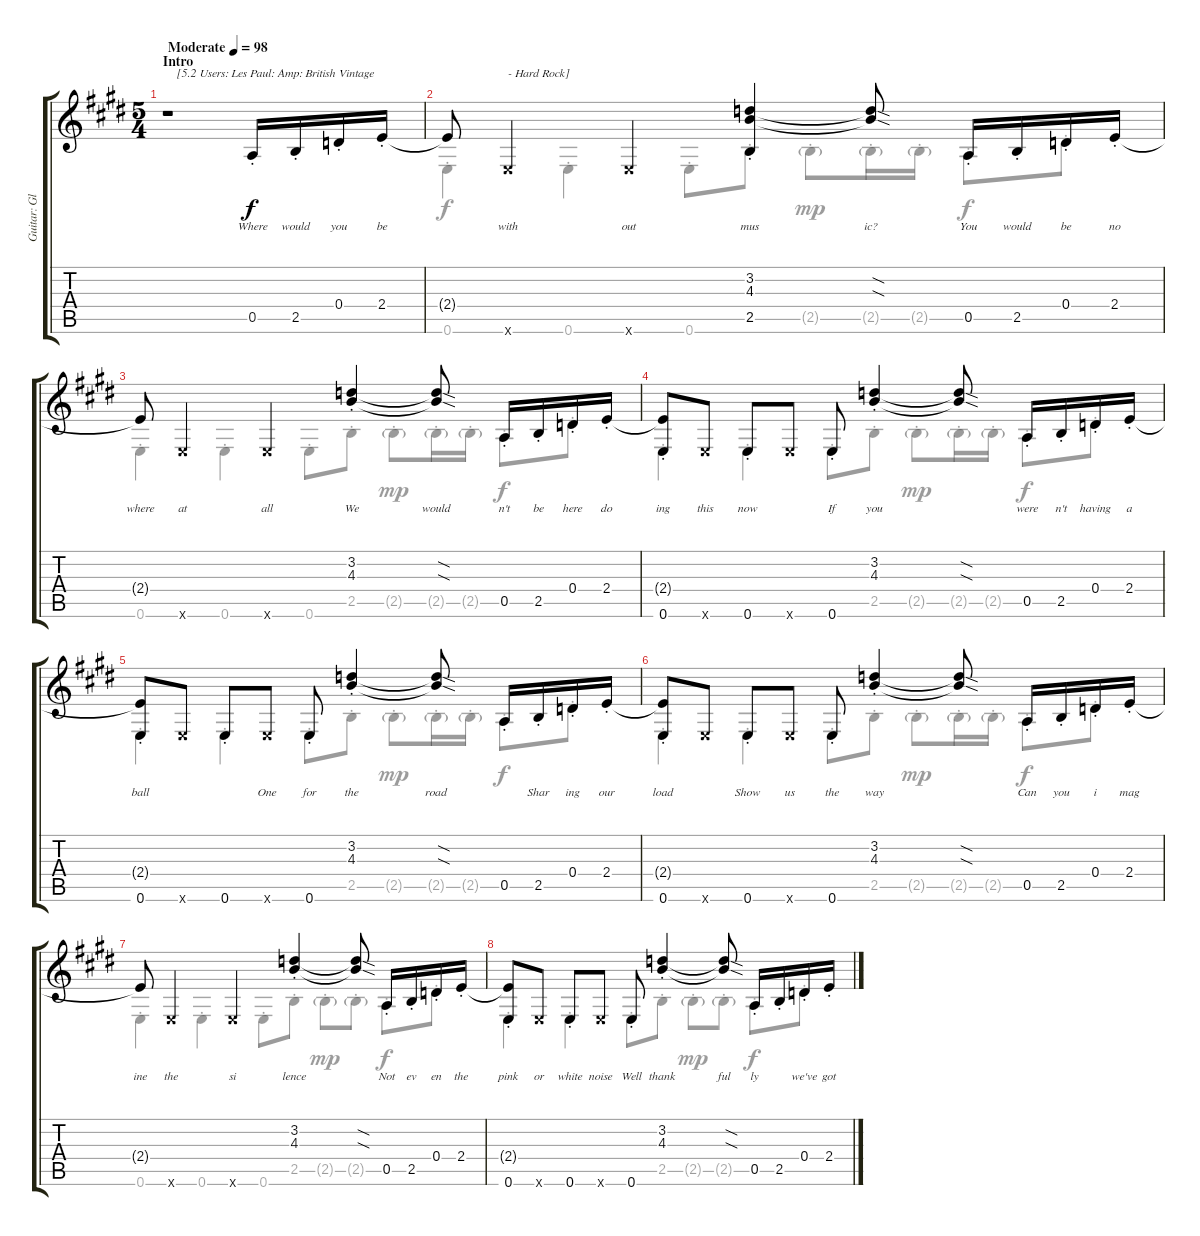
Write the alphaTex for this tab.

\track ("Guitar: Glenn" "Guitar: Gl") {instrument electricguitarclean}
\staff {score tabs}
\tuning (E4 B3 G3 D3 A2 E2) {hide}
\voice
\ts (5 4)
\section ("" "Intro")
\tempo (98 "Moderate")
\clef g2
\ks e
r.1{txt "   [5.2 Users: Les Paul: Amp: British Vintage" dy f instrument electricguitarclean} 0.5{st}.16{lyrics (0 "Where") lyrics (1 "") lyrics (2 "") lyrics (3 "") lyrics (4 "")} 2.5{st}.16{lyrics (0 "would") lyrics (1 "") lyrics (2 "") lyrics (3 "") lyrics (4 "")} 0.4{st}.16{lyrics (0 "you") lyrics (1 "") lyrics (2 "") lyrics (3 "") lyrics (4 "")} 2.4{st}.16{lyrics (0 "be") lyrics (1 "") lyrics (2 "") lyrics (3 "") lyrics (4 "")} |
2.4{t}.8{lyrics (0 "") lyrics (1 "") lyrics (2 "") lyrics (3 "") lyrics (4 "")} 0.6{x}.4{txt "- Hard Rock]" lyrics (0 "with") lyrics (1 "") lyrics (2 "") lyrics (3 "") lyrics (4 "")} 0.6{x}.4{lyrics (0 "out") lyrics (1 "") lyrics (2 "") lyrics (3 "") lyrics (4 "")} (3.2{st} 4.3{st} 2.5{st}).4{lyrics (0 "mus") lyrics (1 "") lyrics (2 "") lyrics (3 "") lyrics (4 "")} (3.2{sod t} 4.3{sod t}).8{lyrics (0 "ic?") lyrics (1 "") lyrics (2 "") lyrics (3 "") lyrics (4 "")} 0.5{st}.16{lyrics (0 "You") lyrics (1 "") lyrics (2 "") lyrics (3 "") lyrics (4 "")} 2.5{st}.16{lyrics (0 "would") lyrics (1 "") lyrics (2 "") lyrics (3 "") lyrics (4 "")} 0.4{st}.16{lyrics (0 "be") lyrics (1 "") lyrics (2 "") lyrics (3 "") lyrics (4 "")} 2.4{st}.16{lyrics (0 "no") lyrics (1 "") lyrics (2 "") lyrics (3 "") lyrics (4 "")} |
2.4{t}.8{lyrics (0 "where") lyrics (1 "") lyrics (2 "") lyrics (3 "") lyrics (4 "")} 0.6{x}.4{lyrics (0 "at") lyrics (1 "") lyrics (2 "") lyrics (3 "") lyrics (4 "")} 0.6{x}.4{lyrics (0 "all") lyrics (1 "") lyrics (2 "") lyrics (3 "") lyrics (4 "")} (3.2{st} 4.3{st}).4{lyrics (0 "We") lyrics (1 "") lyrics (2 "") lyrics (3 "") lyrics (4 "")} (3.2{sod t} 4.3{sod t}).8{lyrics (0 "would") lyrics (1 "") lyrics (2 "") lyrics (3 "") lyrics (4 "")} 0.5{st}.16{lyrics (0 "n't") lyrics (1 "") lyrics (2 "") lyrics (3 "") lyrics (4 "")} 2.5{st}.16{lyrics (0 "be") lyrics (1 "") lyrics (2 "") lyrics (3 "") lyrics (4 "")} 0.4{st}.16{lyrics (0 "here") lyrics (1 "") lyrics (2 "") lyrics (3 "") lyrics (4 "")} 2.4{st}.16{lyrics (0 "do") lyrics (1 "") lyrics (2 "") lyrics (3 "") lyrics (4 "")} |
(2.4{t} 0.6{st}).8{lyrics (0 "ing") lyrics (1 "") lyrics (2 "") lyrics (3 "") lyrics (4 "")} 0.6{x}.8{lyrics (0 "this") lyrics (1 "") lyrics (2 "") lyrics (3 "") lyrics (4 "")} 0.6{st}.8{lyrics (0 "now") lyrics (1 "") lyrics (2 "") lyrics (3 "") lyrics (4 "")} 0.6{x}.8{lyrics (0 "") lyrics (1 "") lyrics (2 "") lyrics (3 "") lyrics (4 "")} 0.6{st}.8{lyrics (0 "If") lyrics (1 "") lyrics (2 "") lyrics (3 "") lyrics (4 "")} (3.2{st} 4.3{st}).4{lyrics (0 "you") lyrics (1 "") lyrics (2 "") lyrics (3 "") lyrics (4 "")} (3.2{sod t} 4.3{sod t}).8{lyrics (0 "") lyrics (1 "") lyrics (2 "") lyrics (3 "") lyrics (4 "")} 0.5{st}.16{lyrics (0 "were") lyrics (1 "") lyrics (2 "") lyrics (3 "") lyrics (4 "")} 2.5{st}.16{lyrics (0 "n't") lyrics (1 "") lyrics (2 "") lyrics (3 "") lyrics (4 "")} 0.4{st}.16{lyrics (0 "having") lyrics (1 "") lyrics (2 "") lyrics (3 "") lyrics (4 "")} 2.4{st}.16{lyrics (0 "a") lyrics (1 "") lyrics (2 "") lyrics (3 "") lyrics (4 "")} |
(2.4{t} 0.6{st}).8{lyrics (0 "ball") lyrics (1 "") lyrics (2 "") lyrics (3 "") lyrics (4 "")} 0.6{x}.8{lyrics (0 "") lyrics (1 "") lyrics (2 "") lyrics (3 "") lyrics (4 "")} 0.6{st}.8{lyrics (0 "") lyrics (1 "") lyrics (2 "") lyrics (3 "") lyrics (4 "")} 0.6{x}.8{lyrics (0 "One") lyrics (1 "") lyrics (2 "") lyrics (3 "") lyrics (4 "")} 0.6{st}.8{lyrics (0 "for") lyrics (1 "") lyrics (2 "") lyrics (3 "") lyrics (4 "")} (3.2{st} 4.3{st}).4{lyrics (0 "the") lyrics (1 "") lyrics (2 "") lyrics (3 "") lyrics (4 "")} (3.2{sod t} 4.3{sod t}).8{lyrics (0 "road") lyrics (1 "") lyrics (2 "") lyrics (3 "") lyrics (4 "")} 0.5{st}.16{lyrics (0 "") lyrics (1 "") lyrics (2 "") lyrics (3 "") lyrics (4 "")} 2.5{st}.16{lyrics (0 "Shar") lyrics (1 "") lyrics (2 "") lyrics (3 "") lyrics (4 "")} 0.4{st}.16{lyrics (0 "ing") lyrics (1 "") lyrics (2 "") lyrics (3 "") lyrics (4 "")} 2.4{st}.16{lyrics (0 "our") lyrics (1 "") lyrics (2 "") lyrics (3 "") lyrics (4 "")} |
(2.4{t} 0.6{st}).8{lyrics (0 "load") lyrics (1 "") lyrics (2 "") lyrics (3 "") lyrics (4 "")} 0.6{x}.8{lyrics (0 "") lyrics (1 "") lyrics (2 "") lyrics (3 "") lyrics (4 "")} 0.6{st}.8{lyrics (0 "Show") lyrics (1 "") lyrics (2 "") lyrics (3 "") lyrics (4 "")} 0.6{x}.8{lyrics (0 "us") lyrics (1 "") lyrics (2 "") lyrics (3 "") lyrics (4 "")} 0.6{st}.8{lyrics (0 "the") lyrics (1 "") lyrics (2 "") lyrics (3 "") lyrics (4 "")} (3.2{st} 4.3{st}).4{lyrics (0 "way") lyrics (1 "") lyrics (2 "") lyrics (3 "") lyrics (4 "")} (3.2{sod t} 4.3{sod t}).8{lyrics (0 "") lyrics (1 "") lyrics (2 "") lyrics (3 "") lyrics (4 "")} 0.5{st}.16{lyrics (0 "Can") lyrics (1 "") lyrics (2 "") lyrics (3 "") lyrics (4 "")} 2.5{st}.16{lyrics (0 "you") lyrics (1 "") lyrics (2 "") lyrics (3 "") lyrics (4 "")} 0.4{st}.16{lyrics (0 "i") lyrics (1 "") lyrics (2 "") lyrics (3 "") lyrics (4 "")} 2.4{st}.16{lyrics (0 "mag") lyrics (1 "") lyrics (2 "") lyrics (3 "") lyrics (4 "")} |
2.4{t}.8{lyrics (0 "ine") lyrics (1 "") lyrics (2 "") lyrics (3 "") lyrics (4 "")} 0.6{x}.4{lyrics (0 "the") lyrics (1 "") lyrics (2 "") lyrics (3 "") lyrics (4 "")} 0.6{x}.4{lyrics (0 "si") lyrics (1 "") lyrics (2 "") lyrics (3 "") lyrics (4 "")} (3.2{st} 4.3{st}).4{lyrics (0 "lence") lyrics (1 "") lyrics (2 "") lyrics (3 "") lyrics (4 "")} (3.2{sod t} 4.3{sod t}).8{lyrics (0 "") lyrics (1 "") lyrics (2 "") lyrics (3 "") lyrics (4 "")} 0.5{st}.16{lyrics (0 "Not") lyrics (1 "") lyrics (2 "") lyrics (3 "") lyrics (4 "")} 2.5{st}.16{lyrics (0 "ev") lyrics (1 "") lyrics (2 "") lyrics (3 "") lyrics (4 "")} 0.4{st}.16{lyrics (0 "en") lyrics (1 "") lyrics (2 "") lyrics (3 "") lyrics (4 "")} 2.4{st}.16{lyrics (0 "the") lyrics (1 "") lyrics (2 "") lyrics (3 "") lyrics (4 "")} |
(2.4{t} 0.6{st}).8{lyrics (0 "pink") lyrics (1 "") lyrics (2 "") lyrics (3 "") lyrics (4 "")} 0.6{x}.8{lyrics (0 "or") lyrics (1 "") lyrics (2 "") lyrics (3 "") lyrics (4 "")} 0.6{st}.8{lyrics (0 "white") lyrics (1 "") lyrics (2 "") lyrics (3 "") lyrics (4 "")} 0.6{x}.8{lyrics (0 "noise") lyrics (1 "") lyrics (2 "") lyrics (3 "") lyrics (4 "")} 0.6{st}.8{lyrics (0 "Well") lyrics (1 "") lyrics (2 "") lyrics (3 "") lyrics (4 "")} (3.2{st} 4.3{st}).4{lyrics (0 "thank") lyrics (1 "") lyrics (2 "") lyrics (3 "") lyrics (4 "")} (3.2{sod t} 4.3{sod t}).8{lyrics (0 "ful") lyrics (1 "") lyrics (2 "") lyrics (3 "") lyrics (4 "")} 0.5{st}.16{lyrics (0 "ly") lyrics (1 "") lyrics (2 "") lyrics (3 "") lyrics (4 "")} 2.5{st}.16{lyrics (0 "") lyrics (1 "") lyrics (2 "") lyrics (3 "") lyrics (4 "")} 0.4{st}.16{lyrics (0 "we've") lyrics (1 "") lyrics (2 "") lyrics (3 "") lyrics (4 "")} 2.4{st}.16{lyrics (0 "got") lyrics (1 "") lyrics (2 "") lyrics (3 "") lyrics (4 "")}
\voice
\clef g2
\ottava regular
\simile none
\ks e
|
0.6{st}.4 0.6{st}.4 0.6{st}.8 2.5{st}.8 2.5{g st}.8{dy mp} 2.5{g st}.16 2.5{g st}.16 0.5{st}.8{dy f} 0.4{st}.8 |
0.6{st}.4 0.6{st}.4 0.6{st}.8 2.5{st}.8 2.5{g st}.8{dy mp} 2.5{g st}.16 2.5{g st}.16 0.5{st}.8{dy f} 0.4{st}.8 |
0.6{st}.4 0.6{st}.4 0.6{st}.8 2.5{st}.8 2.5{g st}.8{dy mp} 2.5{g st}.16 2.5{g st}.16 0.5{st}.8{dy f} 0.4{st}.8 |
0.6{st}.4 0.6{st}.4 0.6{st}.8 2.5{st}.8 2.5{g st}.8{dy mp} 2.5{g st}.16 2.5{g st}.16 0.5{st}.8{dy f} 0.4{st}.8 |
0.6{st}.4 0.6{st}.4 0.6{st}.8 2.5{st}.8 2.5{g st}.8{dy mp} 2.5{g st}.16 2.5{g st}.16 0.5{st}.8{dy f} 0.4{st}.8 |
0.6{st}.4 0.6{st}.4 0.6{st}.8 2.5{st}.8 2.5{g st}.8{dy mp} 2.5{g st}.8 0.5{st}.8{dy f} 0.4{st}.8 |
0.6{st}.4 0.6{st}.4 0.6{st}.8 2.5{st}.8 2.5{g st}.8{dy mp} 2.5{g st}.8 0.5{st}.8{dy f} 0.4{st}.8
